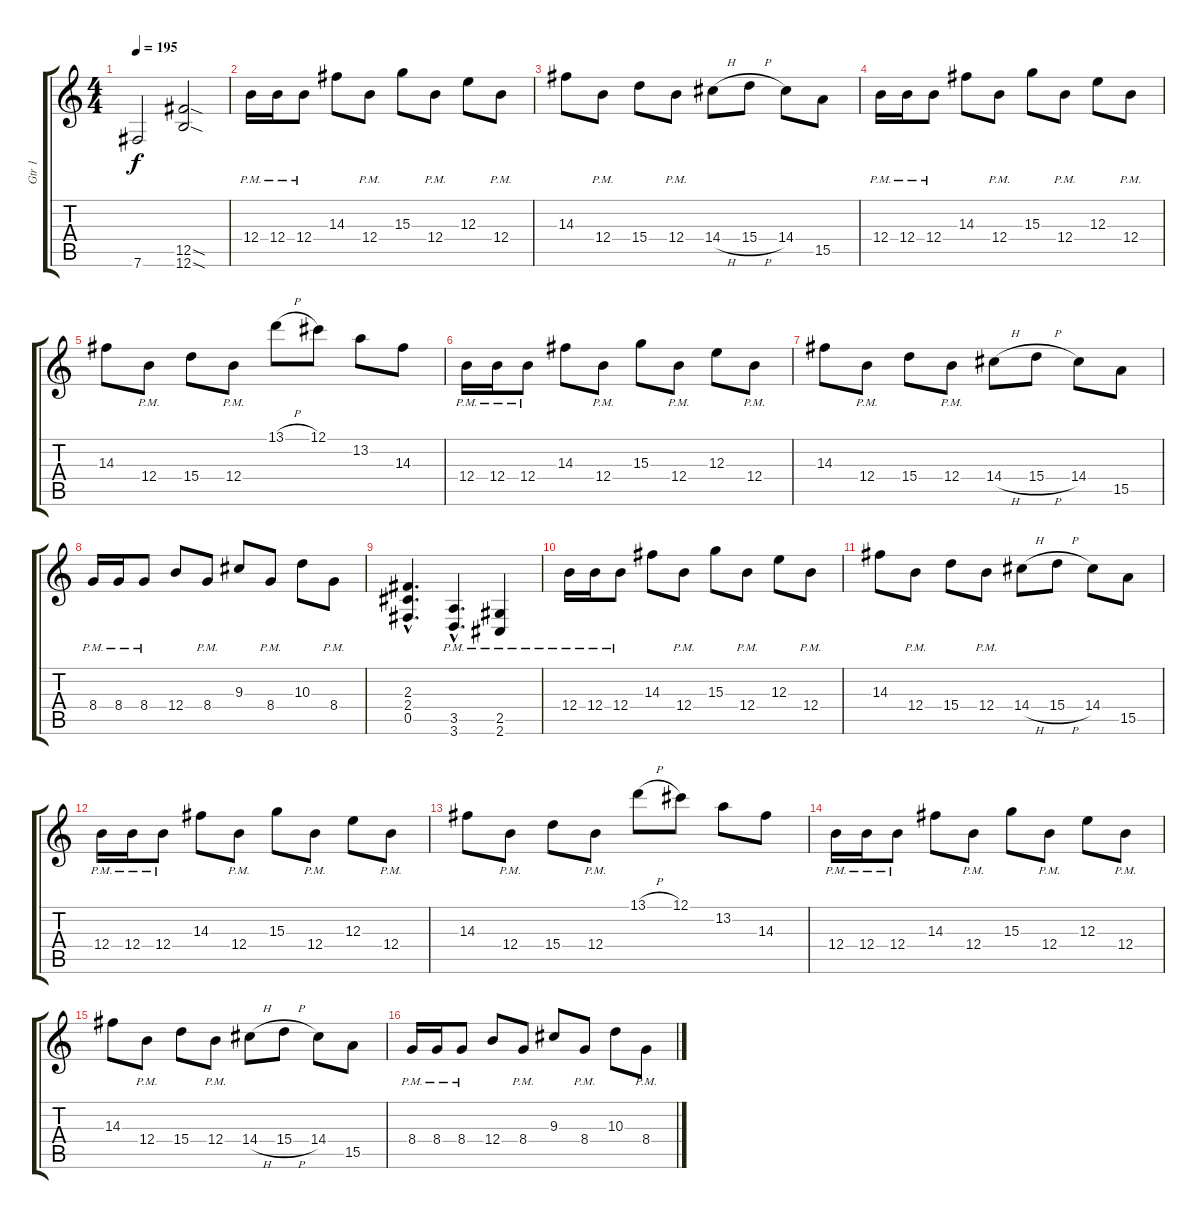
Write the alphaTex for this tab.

\track ("Gtr 1" "Gtr 1") {instrument distortionguitar}
\staff {score tabs}
\tuning (Db4 Ab3 E3 B2 Gb2 B1) {hide}
\ts (4 4)
\tempo 195
\clef g2
\ks c
7.6.2{dy f} (12.5{sod} 12.6{sod}).2 |
12.4{pm}.16{balance 8} 12.4{pm}.16 12.4{pm}.8 14.3.8 12.4{pm}.8 15.3.8 12.4{pm}.8 12.3.8 12.4{pm}.8 |
14.3.8 12.4{pm}.8 15.4.8 12.4{pm}.8 14.4{h}.8 15.4{h}.8 14.4.8 15.5.8 |
12.4{pm}.16 12.4{pm}.16 12.4{pm}.8 14.3.8 12.4{pm}.8 15.3.8 12.4{pm}.8 12.3.8 12.4{pm}.8 |
14.3.8 12.4{pm}.8 15.4.8 12.4{pm}.8 13.1{h}.8 12.1.8 13.2.8 14.3.8 |
12.4{pm}.16 12.4{pm}.16 12.4{pm}.8 14.3.8 12.4{pm}.8 15.3.8 12.4{pm}.8 12.3.8 12.4{pm}.8 |
14.3.8 12.4{pm}.8 15.4.8 12.4{pm}.8 14.4{h}.8 15.4{h}.8 14.4.8 15.5.8 |
8.4{pm}.16 8.4{pm}.16 8.4{pm}.8 12.4.8 8.4{pm}.8 9.3.8 8.4{pm}.8 10.3.8 8.4{pm}.8 |
(2.3{hac} 2.4{hac} 0.5{hac}).4{d} (3.5{hac pm} 3.6{hac pm}).4{d} (2.5{pm} 2.6{pm}).4 |
12.4{pm}.16 12.4{pm}.16 12.4{pm}.8 14.3.8 12.4{pm}.8 15.3.8 12.4{pm}.8 12.3.8 12.4{pm}.8 |
14.3.8 12.4{pm}.8 15.4.8 12.4{pm}.8 14.4{h}.8 15.4{h}.8 14.4.8 15.5.8 |
12.4{pm}.16 12.4{pm}.16 12.4{pm}.8 14.3.8 12.4{pm}.8 15.3.8 12.4{pm}.8 12.3.8 12.4{pm}.8 |
14.3.8 12.4{pm}.8 15.4.8 12.4{pm}.8 13.1{h}.8 12.1.8 13.2.8 14.3.8 |
12.4{pm}.16 12.4{pm}.16 12.4{pm}.8 14.3.8 12.4{pm}.8 15.3.8 12.4{pm}.8 12.3.8 12.4{pm}.8 |
14.3.8 12.4{pm}.8 15.4.8 12.4{pm}.8 14.4{h}.8 15.4{h}.8 14.4.8 15.5.8 |
8.4{pm}.16 8.4{pm}.16 8.4{pm}.8 12.4.8 8.4{pm}.8 9.3.8 8.4{pm}.8 10.3.8 8.4{pm}.8
